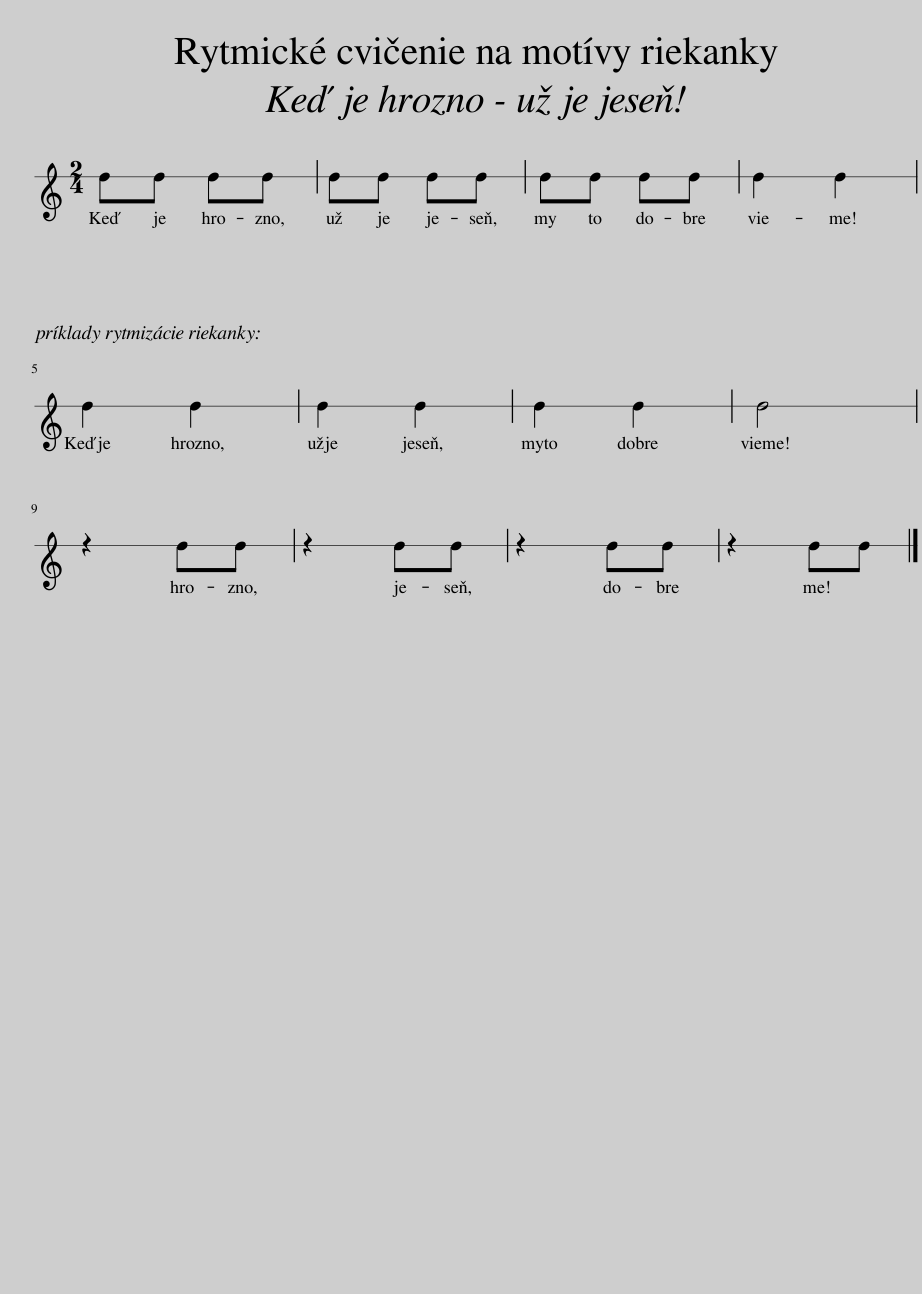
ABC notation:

X:1
L:1/8
M:2/4
I:linebreak $
K:C
V:1 treble stafflines=1
V:1
 ff ff | ff ff | ff ff | f2 f2 |$ f2 f2 | %5
 f2 f2 | f2 f2 | f4 |$ z2 ff | z2 ff | %10
 z2 ff | z2 ff |] %12
